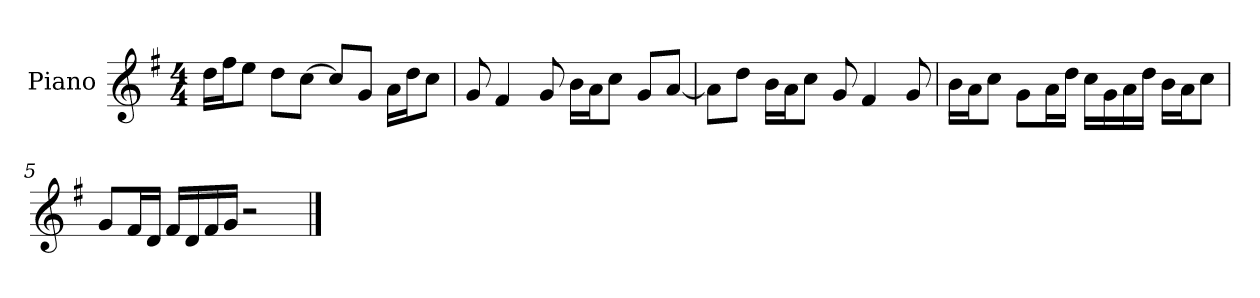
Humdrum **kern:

**kern
*part1
*staff1
*I"Piano
*I'P-no
*clefG2
*k[f#]
*M4/4
*MM90
=1
16dd\LL
16ff#\J
8ee\J
8dd\L
[8cc\J
8cc/L]
8g/J
16a\LL
16dd\J
8cc\J
=2
8g/
4f#/
8g/
16b\LL
16a\J
8cc\J
8g/L
[8a/J
=3
8a\L]
8dd\J
16b\LL
16a\J
8cc\J
8g/
4f#/
8g/
=4
16b\LL
16a\J
8cc\J
8g\L
16a\L
16dd\JJ
16cc\LL
16g\
16a\
16dd\JJ
16b\LL
16a\J
8cc\J
!!LO:LB:g=z
=5
8g/L
16f#/L
16d/JJ
16f#/LL
16d/
16f#/
16g/JJ
2r
==
*-
